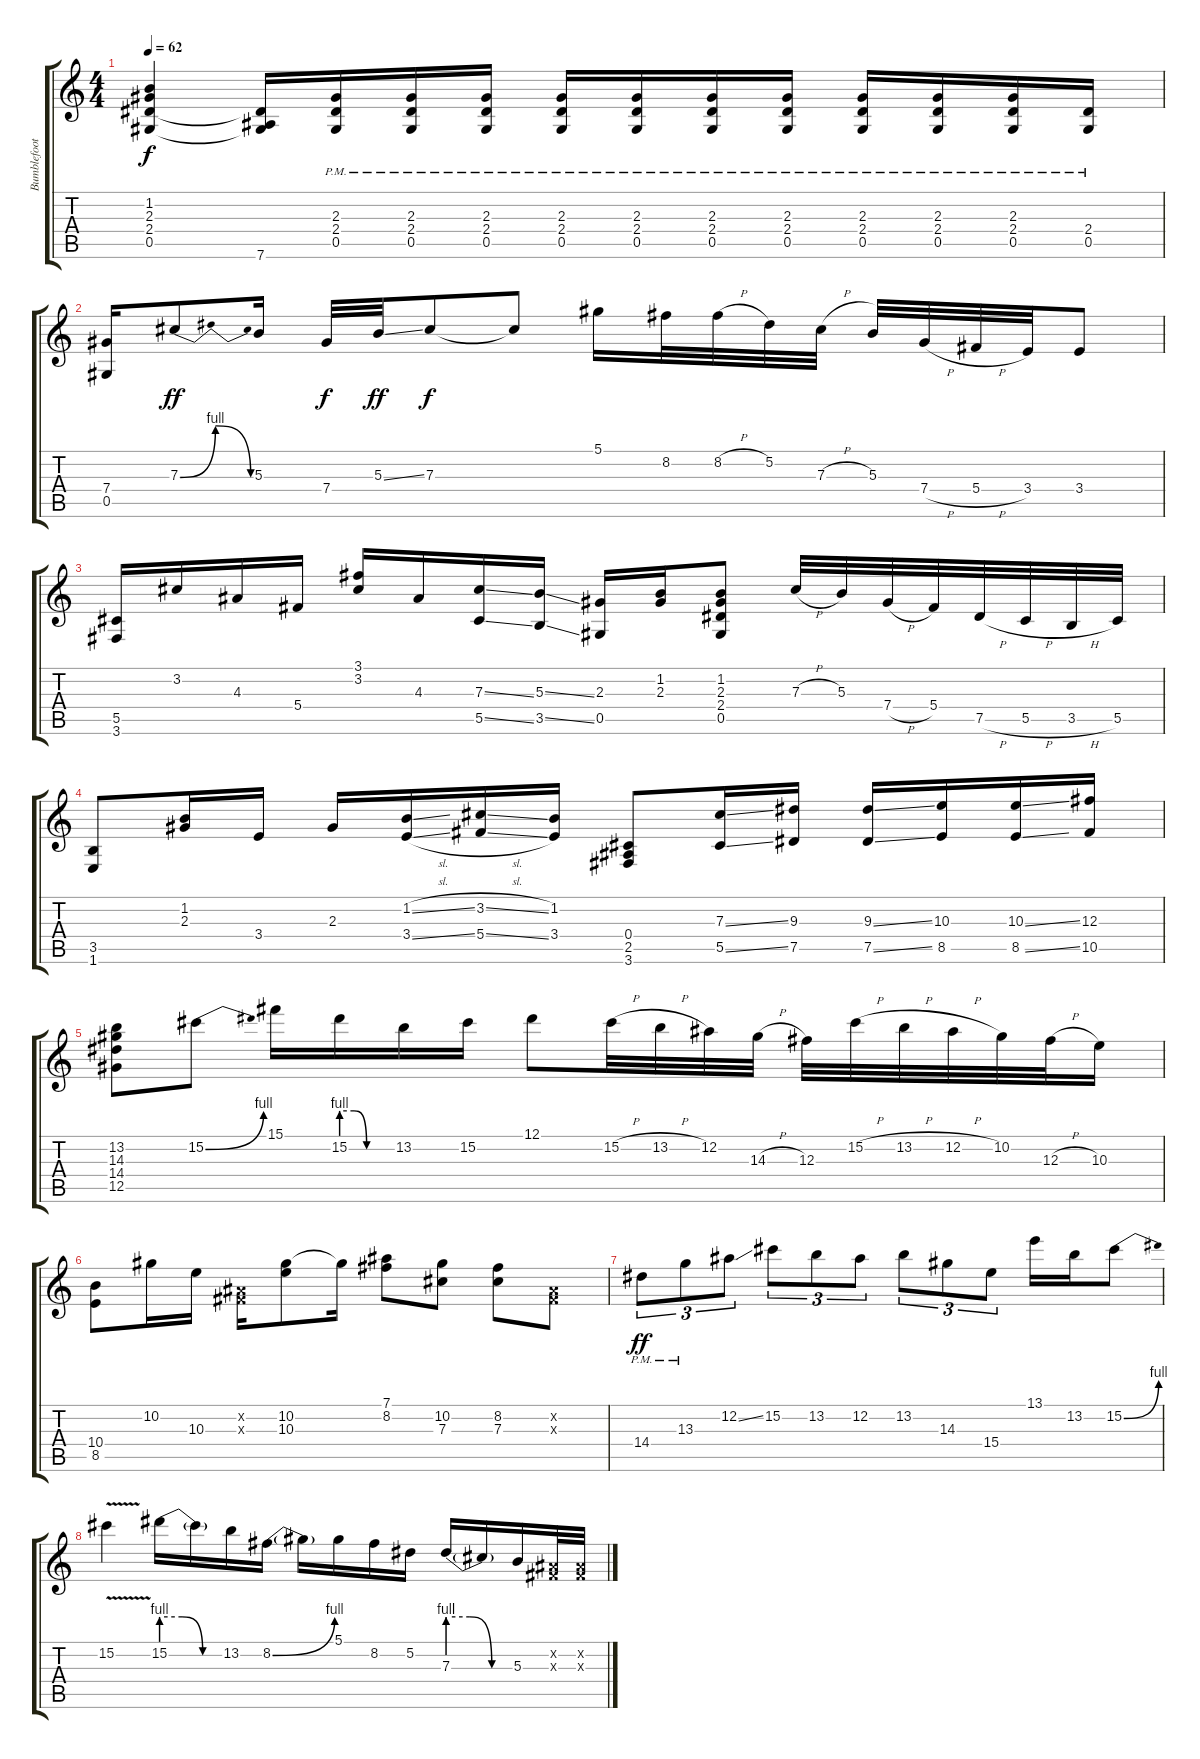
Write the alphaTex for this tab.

\track ("Bumblefoot" "Bumblefoot") {instrument overdrivenguitar}
\staff {score tabs}
\tuning (Eb4 Bb3 Gb3 Db3 Ab2 Eb2) {hide}
\ts (4 4)
\tempo 62
\clef g2
\ks c
(1.2 2.3 2.4 0.5).4{dy f} (2.4{t} 0.5{t} 7.6{t}).16 (2.3{pm} 2.4{pm} 0.5{pm}).16 (2.3{pm} 2.4{pm} 0.5{pm}).16 (2.3{pm} 2.4{pm} 0.5{pm}).16 (2.3{pm} 2.4{pm} 0.5{pm}).16 (2.3{pm} 2.4{pm} 0.5{pm}).16 (2.3{pm} 2.4{pm} 0.5{pm}).16 (2.3{pm} 2.4{pm} 0.5{pm}).16 (2.3{pm} 2.4{pm} 0.5{pm}).16 (2.3{pm} 2.4{pm} 0.5{pm}).16 (2.3{pm} 2.4{pm} 0.5{pm}).16 (2.4{pm} 0.5{pm}).16 |
(7.4 0.5).16 7.3{be (bendrelease 0 0 15 4 30 4 60 0)}.8{dy ff} 5.3.16 7.4.32{dy f} 5.3{ss}.32{dy ff} 7.3.8{dy f} 7.3{t}.8 5.1.16 8.2.32 8.2{h}.32 5.2.32 7.3{h}.32 5.3.32 7.4{h}.32 5.4{h}.32 3.4.32 3.4.8 |
(5.5 3.6).16 3.2.16 4.3.16 5.4.16 (3.1 3.2).16 4.3.16 (7.3{ss} 5.5{ss}).16 (5.3{ss} 3.5{ss}).16 (2.3 0.5).16 (1.2 2.3).16 (1.2 2.3 2.4 0.5).8 7.3{h}.32 5.3.32 7.4{h}.32 5.4.32 7.5{h}.32 5.5{h}.32 3.5{h}.32 5.5.32 |
(3.5 1.6).8 (1.2 2.3).16 3.4.16 2.3.16 (1.2{sl} 3.4{sl}).16 (3.2{sl} 5.4{sl}).16 (1.2 3.4).16 (0.4 2.5 3.6).8 (7.3{ss} 5.5{ss}).16 (9.3 7.5).16 (9.3{ss} 7.5{ss}).16 (10.3 8.5).16 (10.3{ss} 8.5{ss}).16 (12.3 10.5).16 |
(13.2 14.3 14.4 12.5).8 15.2{be (bend 0 0 60 4)}.8 15.1.16 15.2{be (custom 0 4 15 4 30 0 60 0)}.16 13.2.16 15.2.16 12.1.8 15.2{h}.32 13.2{h}.32 12.2.32 14.3{h}.32 12.3.32 15.2{h}.32 13.2{h}.32 12.2{h}.32 10.2.32 12.3{h}.32 10.3.16 |
(10.4 8.5).8 10.2.16 10.3.16 (0.2{x} 0.3{x}).16 (10.2 10.3).8 10.2{t}.16 (7.1 8.2).8 (10.2 7.3).8 (8.2 7.3).8 (0.2{x} 0.3{x}).8 |
14.4{pm}.8{tu (3 2) dy ff} 13.3{pm}.8{tu (3 2)} 12.2{ss}.8{tu (3 2)} 15.2.8{tu (3 2)} 13.2.8{tu (3 2)} 12.2.8{tu (3 2)} 13.2.8{tu (3 2)} 14.3.8{tu (3 2)} 15.4.8{tu (3 2)} 13.1.16 13.2.16 15.2{be (bend 0 0 60 4)}.8 |
15.2{v}.4 15.2{be (custom 0 4 20 4 40 0 60 0)}.16 15.2{t}.16 13.2.16 8.2{be (bend 0 0 60 4)}.16 8.2{t}.16 5.1.16 8.2.16 5.2.16 7.3{be (custom 0 4 20 4 40 0 60 0)}.16 7.3{t}.16 5.3.16 (0.2{x} 0.3{x}).32 (0.2{x} 0.3{x}).32
